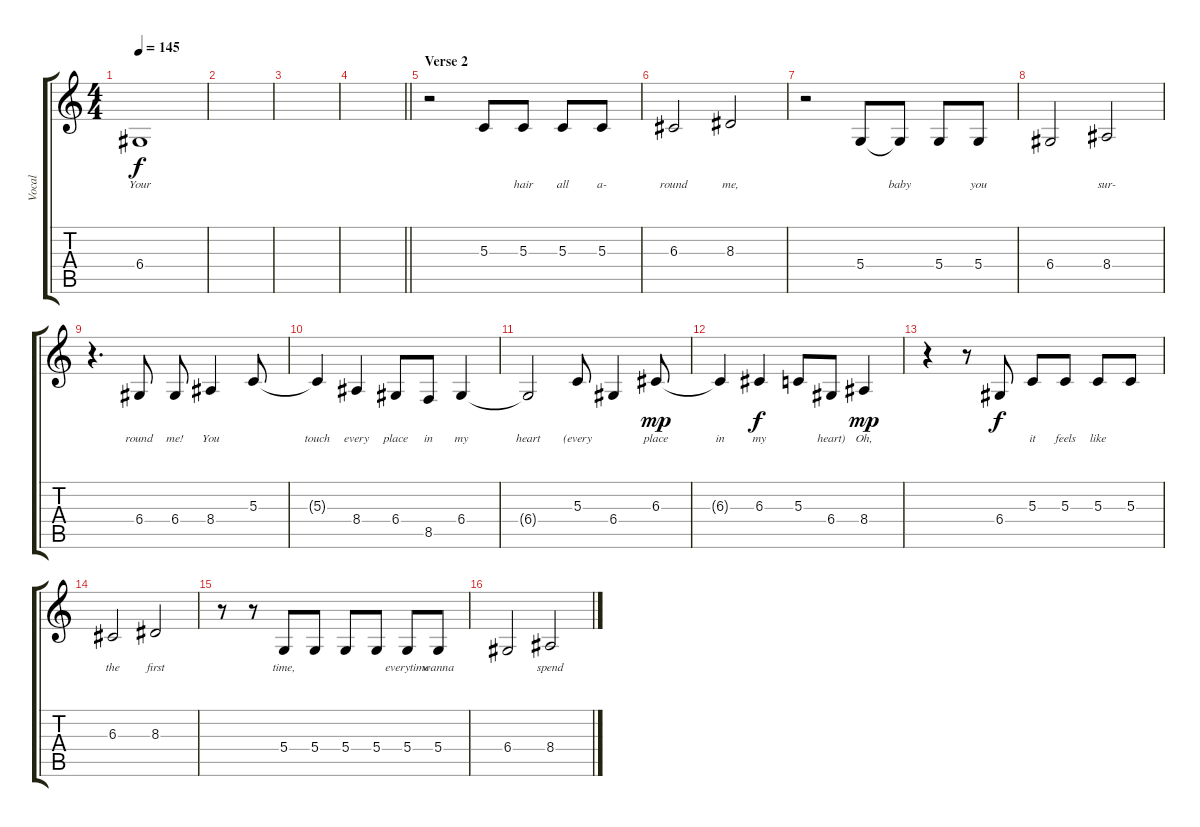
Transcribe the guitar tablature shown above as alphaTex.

\track ("Vocal" "Vocal") {instrument clarinet}
\staff {score tabs}
\tuning (E4 B3 G3 D3 A2 E2) {hide}
\ts (4 4)
\tempo 145
\clef g2
\ks c
6.4{t}.1{lyrics (0 "Your") lyrics (1 "") lyrics (2 "") lyrics (3 "") lyrics (4 "") dy f} |
|
|
\barLineRight lightlight
|
\section ("" "Verse 2")
r.2 5.3.8{lyrics (0 "") lyrics (1 "") lyrics (2 "") lyrics (3 "") lyrics (4 "")} 5.3.8{lyrics (0 "hair") lyrics (1 "") lyrics (2 "") lyrics (3 "") lyrics (4 "")} 5.3.8{lyrics (0 "all") lyrics (1 "") lyrics (2 "") lyrics (3 "") lyrics (4 "")} 5.3.8{lyrics (0 "a-") lyrics (1 "") lyrics (2 "") lyrics (3 "") lyrics (4 "")} |
6.3.2{lyrics (0 "round") lyrics (1 "") lyrics (2 "") lyrics (3 "") lyrics (4 "")} 8.3.2{lyrics (0 "me,") lyrics (1 "") lyrics (2 "") lyrics (3 "") lyrics (4 "")} |
r.2 5.4.8{lyrics (0 "") lyrics (1 "") lyrics (2 "") lyrics (3 "") lyrics (4 "")} 5.4{t}.8{lyrics (0 "baby") lyrics (1 "") lyrics (2 "") lyrics (3 "") lyrics (4 "")} 5.4.8{lyrics (0 "") lyrics (1 "") lyrics (2 "") lyrics (3 "") lyrics (4 "")} 5.4.8{lyrics (0 "you") lyrics (1 "") lyrics (2 "") lyrics (3 "") lyrics (4 "")} |
6.4.2{lyrics (0 "") lyrics (1 "") lyrics (2 "") lyrics (3 "") lyrics (4 "")} 8.4.2{lyrics (0 "sur-") lyrics (1 "") lyrics (2 "") lyrics (3 "") lyrics (4 "")} |
r.4{d} 6.4.8{lyrics (0 "round") lyrics (1 "") lyrics (2 "") lyrics (3 "") lyrics (4 "")} 6.4.8{lyrics (0 "me!") lyrics (1 "") lyrics (2 "") lyrics (3 "") lyrics (4 "")} 8.4.4{lyrics (0 "You") lyrics (1 "") lyrics (2 "") lyrics (3 "") lyrics (4 "")} 5.3.8{lyrics (0 "") lyrics (1 "") lyrics (2 "") lyrics (3 "") lyrics (4 "")} |
5.3{t}.4{lyrics (0 "touch") lyrics (1 "") lyrics (2 "") lyrics (3 "") lyrics (4 "")} 8.4.4{lyrics (0 "every") lyrics (1 "") lyrics (2 "") lyrics (3 "") lyrics (4 "")} 6.4.8{lyrics (0 "place") lyrics (1 "") lyrics (2 "") lyrics (3 "") lyrics (4 "")} 8.5.8{lyrics (0 "in") lyrics (1 "") lyrics (2 "") lyrics (3 "") lyrics (4 "")} 6.4.4{lyrics (0 "my") lyrics (1 "") lyrics (2 "") lyrics (3 "") lyrics (4 "")} |
6.4{t}.2{lyrics (0 "heart") lyrics (1 "") lyrics (2 "") lyrics (3 "") lyrics (4 "")} 5.3.8{lyrics (0 "(every") lyrics (1 "") lyrics (2 "") lyrics (3 "") lyrics (4 "")} 6.4.4{lyrics (0 "") lyrics (1 "") lyrics (2 "") lyrics (3 "") lyrics (4 "")} 6.3.8{lyrics (0 "place") lyrics (1 "") lyrics (2 "") lyrics (3 "") lyrics (4 "") dy mp} |
6.3{t}.4{lyrics (0 "in") lyrics (1 "") lyrics (2 "") lyrics (3 "") lyrics (4 "")} 6.3.4{lyrics (0 "my") lyrics (1 "") lyrics (2 "") lyrics (3 "") lyrics (4 "") dy f} 5.3.8{lyrics (0 "") lyrics (1 "") lyrics (2 "") lyrics (3 "") lyrics (4 "")} 6.4.8{lyrics (0 "heart)") lyrics (1 "") lyrics (2 "") lyrics (3 "") lyrics (4 "")} 8.4.4{lyrics (0 "Oh,") lyrics (1 "") lyrics (2 "") lyrics (3 "") lyrics (4 "") dy mp} |
r.4 r.8 6.4.8{lyrics (0 "") lyrics (1 "") lyrics (2 "") lyrics (3 "") lyrics (4 "") dy f} 5.3.8{lyrics (0 "it") lyrics (1 "") lyrics (2 "") lyrics (3 "") lyrics (4 "")} 5.3.8{lyrics (0 "feels") lyrics (1 "") lyrics (2 "") lyrics (3 "") lyrics (4 "")} 5.3.8{lyrics (0 "like") lyrics (1 "") lyrics (2 "") lyrics (3 "") lyrics (4 "")} 5.3.8{lyrics (0 "") lyrics (1 "") lyrics (2 "") lyrics (3 "") lyrics (4 "")} |
6.3.2{lyrics (0 "the") lyrics (1 "") lyrics (2 "") lyrics (3 "") lyrics (4 "")} 8.3.2{lyrics (0 "first") lyrics (1 "") lyrics (2 "") lyrics (3 "") lyrics (4 "")} |
r.8 r.8 5.4.8{lyrics (0 "time,") lyrics (1 "") lyrics (2 "") lyrics (3 "") lyrics (4 "")} 5.4.8{lyrics (0 "") lyrics (1 "") lyrics (2 "") lyrics (3 "") lyrics (4 "")} 5.4.8{lyrics (0 "") lyrics (1 "") lyrics (2 "") lyrics (3 "") lyrics (4 "")} 5.4.8{lyrics (0 "") lyrics (1 "") lyrics (2 "") lyrics (3 "") lyrics (4 "")} 5.4.8{lyrics (0 "everytime") lyrics (1 "") lyrics (2 "") lyrics (3 "") lyrics (4 "")} 5.4.8{lyrics (0 "wanna") lyrics (1 "") lyrics (2 "") lyrics (3 "") lyrics (4 "")} |
6.4.2{lyrics (0 "") lyrics (1 "") lyrics (2 "") lyrics (3 "") lyrics (4 "")} 8.4.2{lyrics (0 "spend") lyrics (1 "") lyrics (2 "") lyrics (3 "") lyrics (4 "")}
